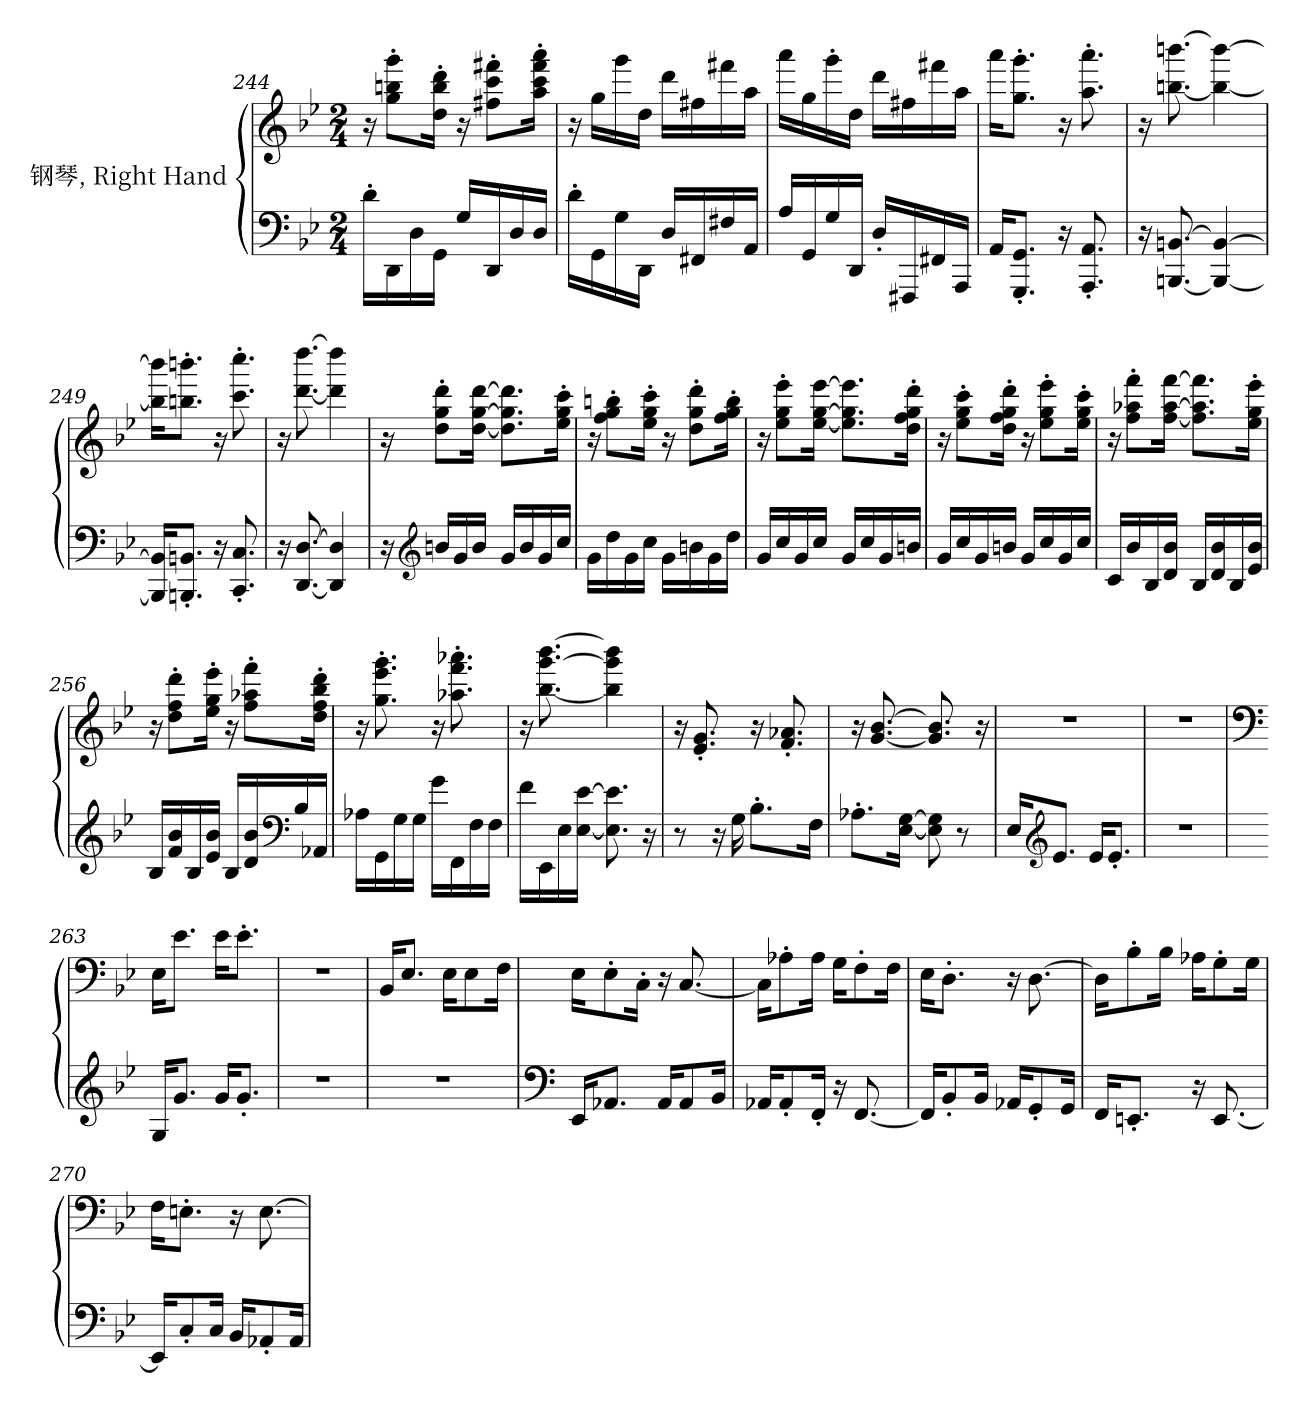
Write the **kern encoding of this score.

**kern	**kern
*part1	*part1
*staff2	*staff1
*I"钢琴, Right Hand	*
*clefF4	*clefG2
*k[b-e-]	*k[b-e-]
*M2/4	*M2/4
*MM104	*MM104
=244	=244
16d'\LL	16r
*	*MM110
16DD\	8gg\' 8bbn\' 8ggg\'L
16D\	.
*	*MM110
16GG\JJ	16dd\' 16bb\' 16ddd\'Jk
16G/LL	16r
*	*MM111
16DD/	8ff#X\' 8ccc\' 8fff#X\'L
16D/	.
*	*MM110
16D/JJ	16aa\' 16ccc\' 16fff#\' 16aaa\'Jk
=245	=245
*	*MM89
16d'\LL	16r
*	*MM110
16GG\	16gg\LL
*	*MM108
16G\	16ggg\
*	*MM113
16DD\JJ	16dd\JJ
*	*MM110
16D/LL	16ddd\LL
*	*MM111
16FF#X/	16ff#X\
*	*MM115
16F#X/	16fff#X\
*	*MM111
16AA/JJ	16aa\JJ
=246	=246
*	*MM99
16A/LL	16aaa\LL
*	*MM113
16GG/	16gg\
*	*MM116
16G/	16ggg'\
*	*MM110
16DD/JJ	16dd\JJ
*	*MM103
16D'/LL	16ddd\LL
*	*MM113
16FFF#X/	16ff#X\
16FF#X/	16fff#X\
*	*MM101
16AAA/JJ	16aa\JJ
!!LO:LB:g=z
=247	=247
*	*MM96
16AA/KL	16aaa\KL
*	*MM104
8.GGG/' 8.GG/'J	8.gg\' 8.ggg\'J
16r	16r
*	*MM108
8.AAA/' 8.AA/'	8.aa\' 8.aaa\'
=248	=248
16r	16r
*	*MM44
[8.BBBn/ [8.BBn/	[8.bbn\ [8.bbbn\
4BBB/_ 4BB/_	4bb\_ 4bbb\_
=249	=249
16BBB/] 16BB/]KL	16bb\] 16bbb\]KL
*	*MM110
8.BBBn/' 8.BBn/'J	8.bbn\' 8.bbbn\'J
16r	16r
*	*MM106
8.CC/' 8.C/'	8.ccc\' 8.cccc\'
=250	=250
16r	16r
*	*MM29
[8.DD/ [8.D/	[8.ddd\ [8.dddd\
4DD/] 4D/]	4ddd\] 4dddd\]
=251	=251
16r	16r
*clefG2	*
*	*MM104
16bn/LL	8dd\' 8gg\' 8ddd\'L
16g/	.
16b/JJ	[16dd\ [16gg\ [16ddd\Jk
*	*MM104
16g/LL	8.dd\] 8.gg\] 8.ddd\]L
16b/	.
16g/	.
*	*MM106
16cc/JJ	16ee-\' 16gg\' 16ccc\'Jk
!!LO:LB:g=z
=252	=252
*	*MM103
16g\LL	16r
*	*MM104
16dd\	8ff\' 8gg\' 8bbn\'L
16g\	.
16cc\JJ	16ee-\' 16gg\' 16ccc\'Jk
16g\LL	16r
*	*MM104
16bn\	8dd\' 8gg\' 8ddd\'L
16g\	.
*	*MM104
16dd\JJ	16ff\' 16gg\' 16bb\'Jk
=253	=253
16g/LL	16r
16cc/	8ee-\' 8gg\' 8eee-\'L
16g/	.
*	*MM104
16cc/JJ	[16ee-\ [16gg\ [16eee-\Jk
*	*MM108
16g/LL	8.ee-\] 8.gg\] 8.eee-\]L
16cc/	.
16g/	.
*	*MM108
16bn/JJ	16dd\' 16ff\' 16gg\' 16ddd\'Jk
=254	=254
*	*MM106
16g/LL	16r
*	*MM104
16cc/	8ee-\' 8gg\' 8ccc\'L
16g/	.
16bn/JJ	16dd\' 16ff\' 16gg\' 16ddd\'Jk
*	*MM108
16g/LL	16r
*	*MM106
16cc/	8ee-\' 8gg\' 8eee-\'L
16g/	.
*	*MM104
16cc/JJ	16ee-\' 16gg\' 16ccc\'Jk
=255	=255
*	*MM96
16c/LL	16r
*	*MM103
16b-/	8ff\' 8aa-X\' 8fff\'L
16B-/	.
*	*MM104
16d/ 16b-/JJ	[16ff\ [16aa-\ [16fff\Jk
16B-/LL	8.ff\] 8.aa-\] 8.fff\]L
16d/ 16b-/	.
16B-/	.
16e-/ 16b-/JJ	16ee-\' 16gg\' 16eee-\'Jk
!!LO:LB:g=z
=256	=256
16B-/LL	16r
*	*MM104
16f/ 16b-/	8dd\' 8ff\' 8ddd\'L
16B-/	.
*	*MM106
16e-/ 16b-/JJ	16ee-\' 16gg\' 16eee-\'Jk
*	*MM104
16B-/LL	16r
*	*MM106
16d/ 16b-/	8ff\' 8aa-X\' 8fff\'L
*clefF4	*
16B-/	.
*	*MM104
16AA-X/JJ	16dd\' 16ff\' 16bb-\' 16ddd\'Jk
=257	=257
*	*MM96
16A-X\LL	16r
*	*MM108
16GG\	8.gg\' 8.eee-\' 8.ggg\'
16G\	.
16G\JJ	.
*	*MM91
16g\LL	16r
*	*MM108
16FF\	8.aa-X\' 8.fff\' 8.aaa-X\'
16F\	.
16F\JJ	.
=258	=258
*	*MM85
16f\LL	16r
*	*MM99
16EE-\	[8.bb-\ [8.ggg\ [8.bbb-\
16E-\	.
[16E-\ [16e-\JJ	.
8.E-\] 8.e-\]	4bb-\] 4ggg\] 4bbb-\]
16r	.
=259	=259
*	*MM60
8r	16r
*	*MM92
.	8.e-/' 8.g/'
16r	.
16G\	.
8.B-'\L	16r
*	*MM97
.	8.f/' 8.a-X/'
16F\Jk	.
=260	=260
*	*MM79
8.A-X'\L	16r
*	*MM63
.	[8.g/ [8.b-/
[16E-\ [16G\Jk	.
8E-\] 8G\]	8.g/] 8.b-/]
8r	.
.	16r
!!LO:LB:g=z
=261	=261
*	*MM130
16E-/KL	2r
*clefG2	*
8.e-/J	.
16e-/KL	.
8.e-'/J	.
=262	=262
2r	2r
=263	=263
*	*clefF4
*	*MM113
16G/KL	16E-\KL
*	*MM85
8.g/J	8.e-\J
*	*MM92
16g/KL	16e-\KL
*	*MM65
8.g'/J	8.e-'\J
=264	=264
2r	2r
=265	=265
*	*MM110
2r	16BB-/KL
*	*MM106
.	8.E-/J
.	16E-\KL
.	8E-\
*	*MM110
.	16F\Jk
=266	=266
*clefF4	*
16EE-/KL	16E-\KL
8.AA-X/J	8E-'\
*	*MM110
.	16C'\Jk
*	*MM106
16AA-/KL	16r
8AA-/	[8.C/
16BB-/Jk	.
=267	=267
*	*MM110
16AA-X/KL	16C\KL]
8AA-'/	8A-X'\
16FF'/Jk	16A-\Jk
16r	16G\KL
[8.FF/	8F'\
*	*MM108
.	16F\Jk
!!LO:LB:g=z
=268	=268
16FF/KL]	16E-\KL
*	*MM111
8BB-'/	8.D'\J
16BB-/Jk	.
*	*MM110
16AA-X/KL	16r
8GG'/	[8.D\
16GG/Jk	.
=269	=269
*	*MM110
16FF/KL	16D\KL]
*	*MM111
8.EEn'/J	8B-'\
.	16B-\Jk
*	*MM111
16r	16A-X\KL
[8.EE/	8G'\
*	*MM108
.	16G\Jk
=270	=270
16EE/KL]	16F\KL
8C'/	8.En'\J
16C/Jk	.
16BB-/KL	16r
8AA-X'/	[8.E\
16AA-/Jk	.
=	=
*-	*-
